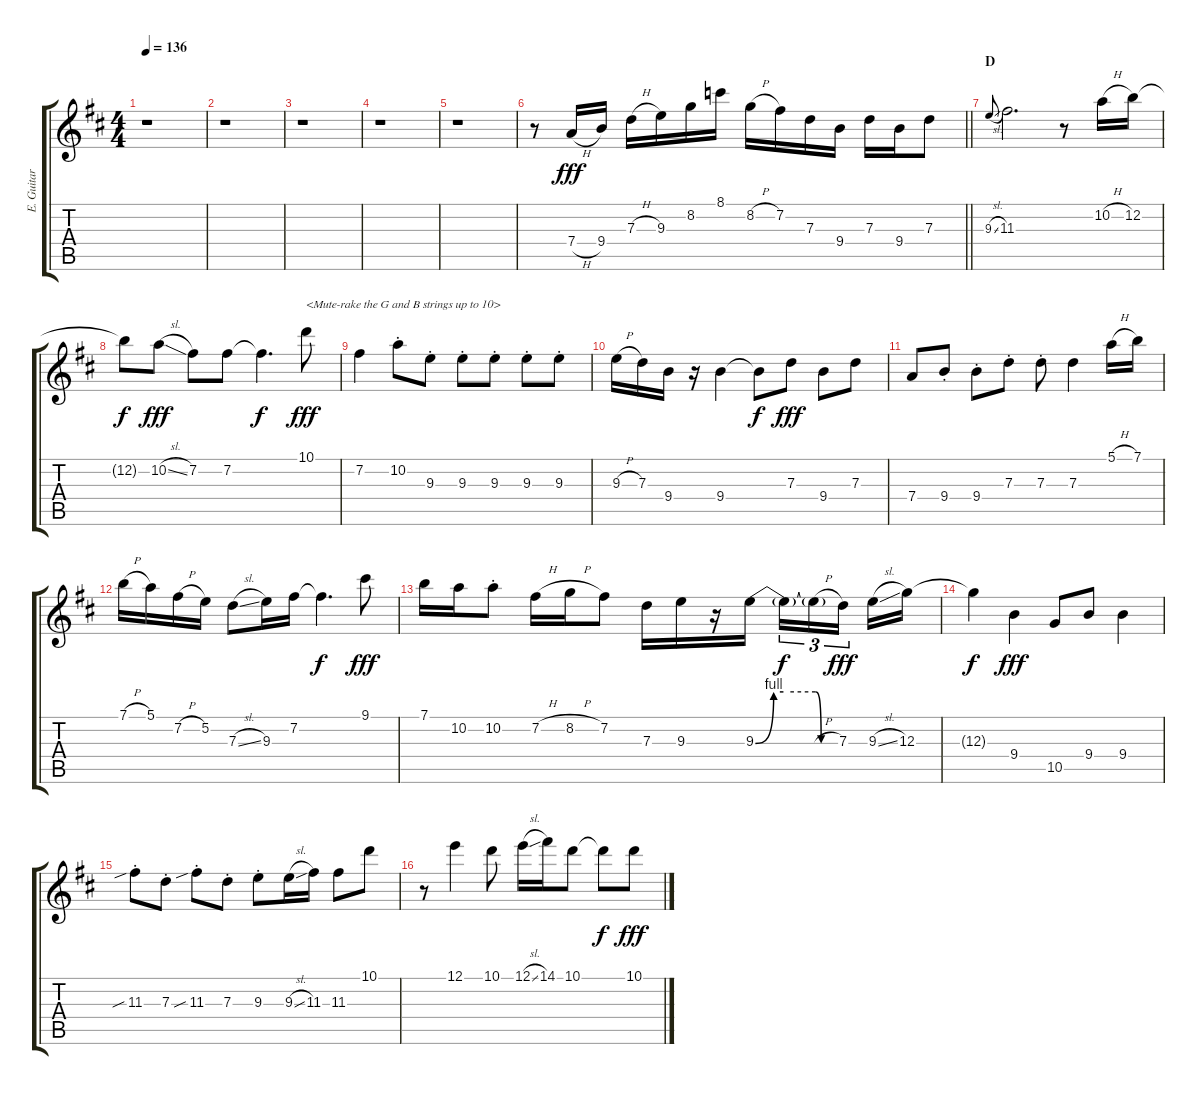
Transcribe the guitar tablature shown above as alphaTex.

\track ("E. Guitar I" "E. Guitar ") {instrument electricguitarjazz}
\staff {score tabs}
\tuning (E4 B3 G3 D3 A2 E2) {hide}
\ts (4 4)
\tempo 136
\clef g2
\ks d
r.1{dy fff} |
r.1 |
r.1 |
r.1 |
r.1 |
\barLineRight lightlight
r.8 7.4{h}.16 9.4.16 7.3{h}.16 9.3.16 8.2.16 8.1.16 8.2{h}.16 7.2.16 7.3.16 9.4.16 7.3.16 9.4.16 7.3.8 |
\section ("" "D")
9.3{sl}.8{gr onbeat} 11.3.2{d} r.8 10.2{h}.16 12.2.16 |
12.2{t}.8{dy f} 10.2{sl}.8{dy fff} 7.2.8 7.2.8 7.2{t}.4{d dy f} 10.1.8{txt "<Mute-rake the G and B strings up to 10>" dy fff} |
7.2.4 10.2{st}.8 9.3{st}.8 9.3{st}.8 9.3{st}.8 9.3{st}.8 9.3{st}.8 |
9.3{h}.16 7.3.16 9.4.16 r.16 9.4.4 9.4{t}.8{dy f} 7.3.8{dy fff} 9.4.8 7.3.8 |
7.4.8 9.4{st}.8 9.4{st}.8 7.3{st}.8 7.3{st}.8 7.3.4 5.1{h}.16 7.1.16 |
7.1{h}.16 5.1.16 7.2{h}.16 5.2.16 7.3{sl}.8 9.3.16 7.2.16 7.2{t}.4{d dy f} 9.1.8{dy fff} |
7.1.16 10.2.16 10.2{st}.8 7.2{h}.16 8.2{h}.16 7.2.8 7.3.16 9.3.16 r.16 9.3{be (custom 0 0 13 4 20 4 43 4 47 0 60 0)}.16 9.3{t}.16{tu (3 2) dy f} 9.3{h t}.16{tu (3 2)} 7.3.16{tu (3 2) dy fff beam splitsecondary} 9.3{sl}.16 12.3.16 |
12.3{t}.4{dy f} 9.4.4{dy fff} 10.5.8 9.4.8 9.4.4 |
11.3{sib st}.8 7.3{st}.8 11.3{sib st}.8 7.3{st}.8 9.3{st}.8 9.3{sl}.16 11.3.16 11.3.8 10.1.8 |
r.8 12.1.4 10.1.8 12.1{sl}.16 14.1.16 10.1.8 10.1{t}.8{dy f} 10.1.8{dy fff}
